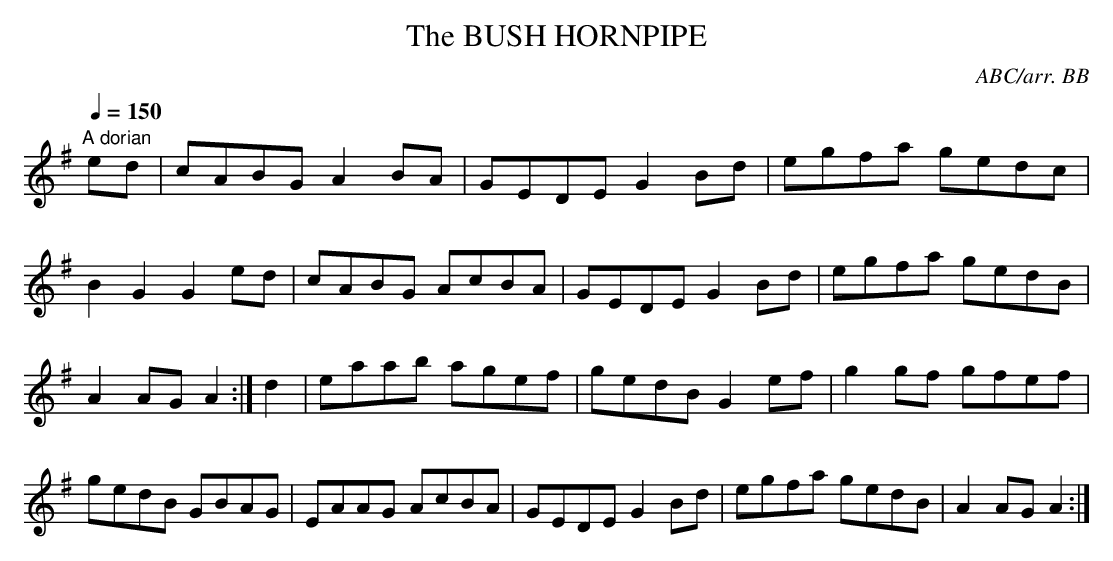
X:1
T:BUSH HORNPIPE, The\
C:ABC/arr. BB\
Q:1/4=150\
M:4/4\
L:1/8\
K:G\
"A dorian"\
ed|cABG A2 BA|GEDE G2 Bd|egfa gedc|B2G2 G2ed|\
cABG AcBA|GEDE G2 Bd|egfa gedB|A2 AG A2 :|\
d2|eaab agef|gedB G2 ef|g2 gf gfef|gedB GBAG|\
EAAG AcBA|GEDE G2 Bd|egfa gedB|A2 AG A2 :|\
\
\
